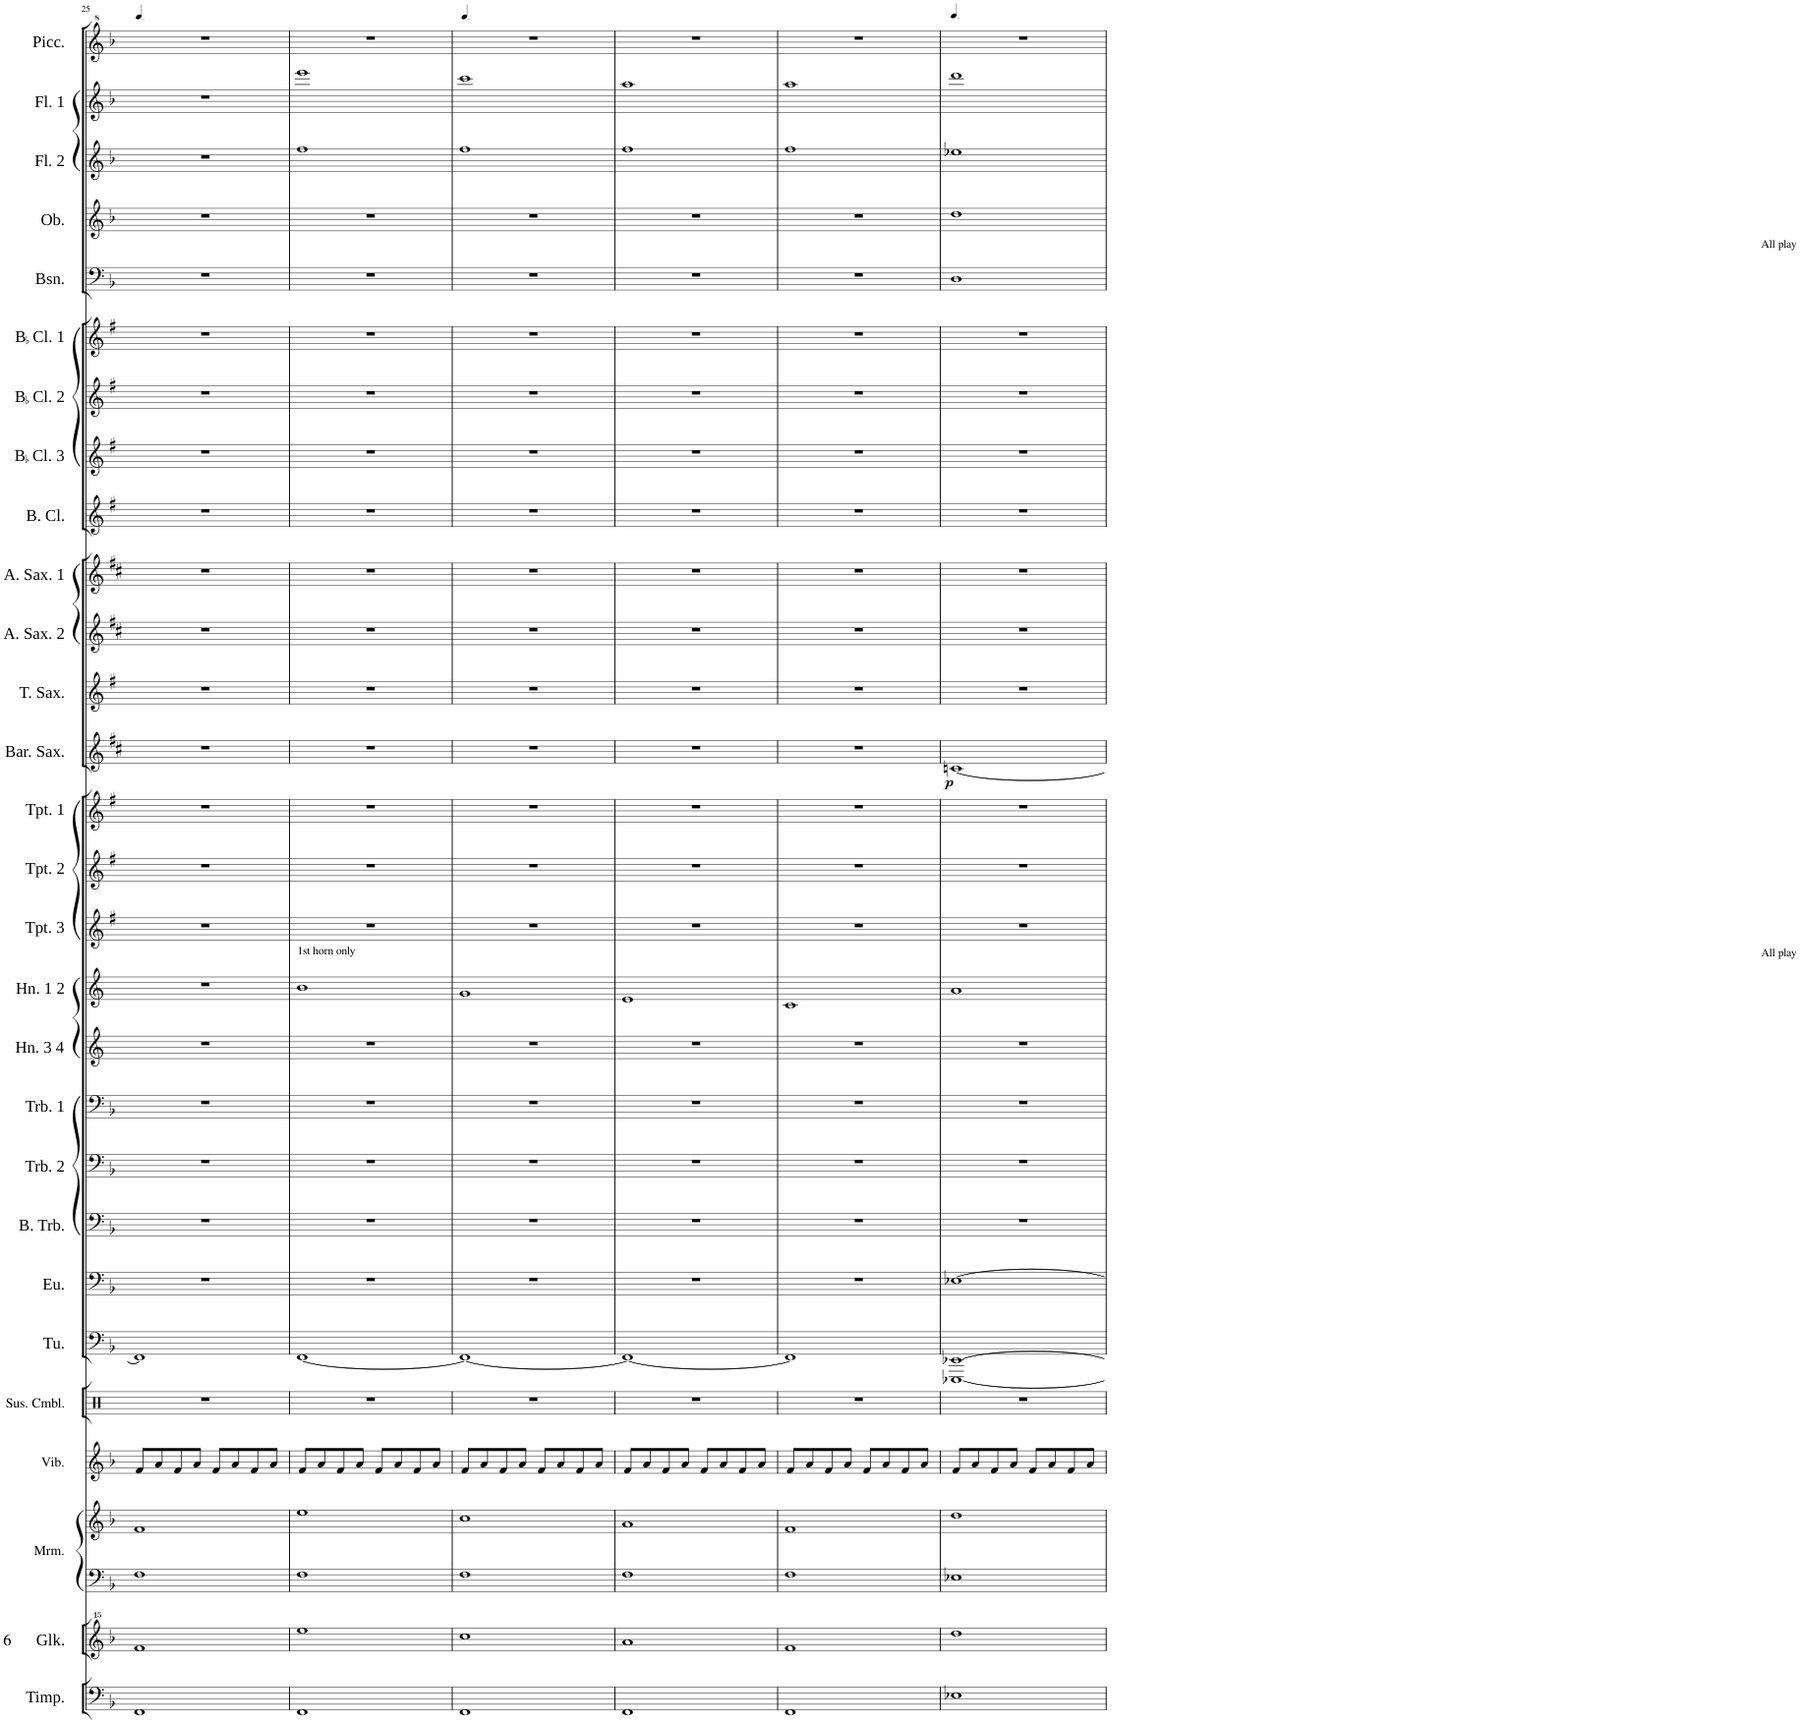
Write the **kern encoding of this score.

**kern	**kern	**kern	**kern	**kern	**kern	**kern	**kern	**kern	**kern	**kern	**kern	**kern	**kern	**kern	**kern	**kern	**dynam	**kern	**kern	**kern	**kern	**kern	**kern	**kern	**kern	**kern	**kern	**kern	**kern
*part28	*part27	*part26	*part26	*part25	*part24	*part23	*part22	*part21	*part20	*part19	*part18	*part17	*part16	*part15	*part14	*part13	*part13	*part12	*part11	*part10	*part9	*part8	*part7	*part6	*part5	*part4	*part3	*part2	*part1
*staff29	*staff28	*staff27	*staff26	*staff25	*staff24	*staff23	*staff22	*staff21	*staff20	*staff19	*staff18	*staff17	*staff16	*staff15	*staff14	*staff13	*staff13	*staff12	*staff11	*staff10	*staff9	*staff8	*staff7	*staff6	*staff5	*staff4	*staff3	*staff2	*staff1
*I"Timpani	*I"Glockenspiel	*I"Marimba	*	*I"Vibraphone	*I"Suspended Cymbal	*I"Tuba	*I"Euphonium	*I"Bass Trombone	*I"Trombone 2	*I"Trombone 1	*I"Horn 3 4	*I"Horn 1 2	*I"BaccidentalFlat Trumpet 3	*I"BaccidentalFlat Trumpet 2	*I"BaccidentalFlat Trumpet 1	*I"Baritone Saxophone	*	*I"Tenor Saxophone	*I"Alto Saxophone 2	*I"Alto Saxophone 1	*I"Bass Clarinet	*I"BaccidentalFlat Clarinet 3	*I"BaccidentalFlat Clarinet 2	*I"BaccidentalFlat Clarinet 1	*I"Bassoon	*I"Oboe	*I"Flute 2	*I"Flute 1	*I"Piccolo
*I'Timp.	*I'Glk.	*I'Mrm.	*	*I'Vib.	*I'Sus. Cmbl.	*I'Tu.	*I'Eu.	*I'B. Trb.	*I'Trb. 2	*I'Trb. 1	*I'Hn. 3 4	*I'Hn. 1 2	*I'Tpt. 3	*I'Tpt. 2	*I'Tpt. 1	*I'Bar. Sax.	*	*I'T. Sax.	*I'A. Sax. 2	*I'A. Sax. 1	*I'B. Cl.	*I'BaccidentalFlat Cl. 3	*I'BaccidentalFlat Cl. 2	*I'BaccidentalFlat Cl. 1	*I'Bsn.	*I'Ob.	*I'Fl. 2	*I'Fl. 1	*I'Picc.
!!LO:PB:g=z
*clefF4	*clefG^^2	*clefF4	*clefG2	*clefG2	*clefX	*clefF4	*clefF4	*clefF4	*clefF4	*clefF4	*clefG2	*clefG2	*clefG2	*clefG2	*clefG2	*clefG2	*	*clefG2	*clefG2	*clefG2	*clefG2	*clefG2	*clefG2	*clefG2	*clefF4	*clefG2	*clefG2	*clefG2	*clefG^2
*	*	*	*	*	*	*	*	*	*	*	*Trd4c7	*Trd4c7	*Trd1c2	*Trd1c2	*Trd1c2	*Trd12c21	*	*Trd8c14	*Trd5c9	*Trd5c9	*Trd8c14	*Trd1c2	*Trd1c2	*Trd1c2	*	*	*	*	*Trd-7c-12
*k[b-]	*k[b-]	*k[b-]	*k[b-]	*k[b-]	*k[]	*k[b-]	*k[b-]	*k[b-]	*k[b-]	*k[b-]	*k[]	*k[]	*k[f#]	*k[f#]	*k[f#]	*k[f#c#]	*	*k[f#]	*k[f#c#]	*k[f#c#]	*k[f#]	*k[f#]	*k[f#]	*k[f#]	*k[b-]	*k[b-]	*k[b-]	*k[b-]	*k[b-]
*M4/4	*M4/4	*M4/4	*M4/4	*M4/4	*M4/4	*M4/4	*M4/4	*M4/4	*M4/4	*M4/4	*M4/4	*M4/4	*M4/4	*M4/4	*M4/4	*M4/4	*	*M4/4	*M4/4	*M4/4	*M4/4	*M4/4	*M4/4	*M4/4	*M4/4	*M4/4	*M4/4	*M4/4	*M4/4
*MM90	*MM90	*MM90	*MM90	*MM90	*MM90	*MM90	*MM90	*MM90	*MM90	*MM90	*MM90	*MM90	*MM90	*MM90	*MM90	*MM90	*	*MM90	*MM90	*MM90	*MM90	*MM90	*MM90	*MM90	*MM90	*MM90	*MM90	*MM90	*MM90
=25	=25	=25	=25	=25	=25	=25	=25	=25	=25	=25	=25	=25	=25	=25	=25	=25	=25	=25	=25	=25	=25	=25	=25	=25	=25	=25	=25	=25	=25
1FF	1fff	1F	1f	8f/L	1r	1FF]	1r	1r	1r	1r	1r	1r	1r	1r	1r	1r	.	1r	1r	1r	1r	1r	1r	1r	1r	1r	1r	1r	1r
.	.	.	.	8a/	.	.	.	.	.	.	.	.	.	.	.	.	.	.	.	.	.	.	.	.	.	.	.	.	.
.	.	.	.	8f/	.	.	.	.	.	.	.	.	.	.	.	.	.	.	.	.	.	.	.	.	.	.	.	.	.
.	.	.	.	8a/J	.	.	.	.	.	.	.	.	.	.	.	.	.	.	.	.	.	.	.	.	.	.	.	.	.
.	.	.	.	8f/L	.	.	.	.	.	.	.	.	.	.	.	.	.	.	.	.	.	.	.	.	.	.	.	.	.
.	.	.	.	8a/	.	.	.	.	.	.	.	.	.	.	.	.	.	.	.	.	.	.	.	.	.	.	.	.	.
.	.	.	.	8f/	.	.	.	.	.	.	.	.	.	.	.	.	.	.	.	.	.	.	.	.	.	.	.	.	.
.	.	.	.	8a/J	.	.	.	.	.	.	.	.	.	.	.	.	.	.	.	.	.	.	.	.	.	.	.	.	.
=26	=26	=26	=26	=26	=26	=26	=26	=26	=26	=26	=26	=26	=26	=26	=26	=26	=26	=26	=26	=26	=26	=26	=26	=26	=26	=26	=26	=26	=26
!	!	!	!	!	!	!	!	!	!	!	!	!LO:TX:a:t=1st horn only	!	!	!	!	!	!	!	!	!	!	!	!	!	!	!	!	!
1FF	1eeee	1F	1ee	8f/L	1r	[1FF	1r	1r	1r	1r	1r	1b	1r	1r	1r	1r	.	1r	1r	1r	1r	1r	1r	1r	1r	1r	1ff	1eee	1r
.	.	.	.	8a/	.	.	.	.	.	.	.	.	.	.	.	.	.	.	.	.	.	.	.	.	.	.	.	.	.
.	.	.	.	8f/	.	.	.	.	.	.	.	.	.	.	.	.	.	.	.	.	.	.	.	.	.	.	.	.	.
.	.	.	.	8a/J	.	.	.	.	.	.	.	.	.	.	.	.	.	.	.	.	.	.	.	.	.	.	.	.	.
.	.	.	.	8f/L	.	.	.	.	.	.	.	.	.	.	.	.	.	.	.	.	.	.	.	.	.	.	.	.	.
.	.	.	.	8a/	.	.	.	.	.	.	.	.	.	.	.	.	.	.	.	.	.	.	.	.	.	.	.	.	.
.	.	.	.	8f/	.	.	.	.	.	.	.	.	.	.	.	.	.	.	.	.	.	.	.	.	.	.	.	.	.
.	.	.	.	8a/J	.	.	.	.	.	.	.	.	.	.	.	.	.	.	.	.	.	.	.	.	.	.	.	.	.
=27	=27	=27	=27	=27	=27	=27	=27	=27	=27	=27	=27	=27	=27	=27	=27	=27	=27	=27	=27	=27	=27	=27	=27	=27	=27	=27	=27	=27	=27
*	*	*	*	*	*	*	*	*	*	*	*	*	*	*	*	*	*	*	*	*	*	*	*	*	*	*	*	*	*MM100
1FF	1cccc	1F	1cc	8f/L	1r	1FF_	1r	1r	1r	1r	1r	1g	1r	1r	1r	1r	.	1r	1r	1r	1r	1r	1r	1r	1r	1r	1ff	1ccc	1r
.	.	.	.	8a/	.	.	.	.	.	.	.	.	.	.	.	.	.	.	.	.	.	.	.	.	.	.	.	.	.
.	.	.	.	8f/	.	.	.	.	.	.	.	.	.	.	.	.	.	.	.	.	.	.	.	.	.	.	.	.	.
.	.	.	.	8a/J	.	.	.	.	.	.	.	.	.	.	.	.	.	.	.	.	.	.	.	.	.	.	.	.	.
.	.	.	.	8f/L	.	.	.	.	.	.	.	.	.	.	.	.	.	.	.	.	.	.	.	.	.	.	.	.	.
.	.	.	.	8a/	.	.	.	.	.	.	.	.	.	.	.	.	.	.	.	.	.	.	.	.	.	.	.	.	.
.	.	.	.	8f/	.	.	.	.	.	.	.	.	.	.	.	.	.	.	.	.	.	.	.	.	.	.	.	.	.
.	.	.	.	8a/J	.	.	.	.	.	.	.	.	.	.	.	.	.	.	.	.	.	.	.	.	.	.	.	.	.
=28	=28	=28	=28	=28	=28	=28	=28	=28	=28	=28	=28	=28	=28	=28	=28	=28	=28	=28	=28	=28	=28	=28	=28	=28	=28	=28	=28	=28	=28
1FF	1aaa	1F	1a	8f/L	1r	1FF_	1r	1r	1r	1r	1r	1e	1r	1r	1r	1r	.	1r	1r	1r	1r	1r	1r	1r	1r	1r	1ff	1aa	1r
.	.	.	.	8a/	.	.	.	.	.	.	.	.	.	.	.	.	.	.	.	.	.	.	.	.	.	.	.	.	.
.	.	.	.	8f/	.	.	.	.	.	.	.	.	.	.	.	.	.	.	.	.	.	.	.	.	.	.	.	.	.
.	.	.	.	8a/J	.	.	.	.	.	.	.	.	.	.	.	.	.	.	.	.	.	.	.	.	.	.	.	.	.
.	.	.	.	8f/L	.	.	.	.	.	.	.	.	.	.	.	.	.	.	.	.	.	.	.	.	.	.	.	.	.
.	.	.	.	8a/	.	.	.	.	.	.	.	.	.	.	.	.	.	.	.	.	.	.	.	.	.	.	.	.	.
.	.	.	.	8f/	.	.	.	.	.	.	.	.	.	.	.	.	.	.	.	.	.	.	.	.	.	.	.	.	.
.	.	.	.	8a/J	.	.	.	.	.	.	.	.	.	.	.	.	.	.	.	.	.	.	.	.	.	.	.	.	.
=29	=29	=29	=29	=29	=29	=29	=29	=29	=29	=29	=29	=29	=29	=29	=29	=29	=29	=29	=29	=29	=29	=29	=29	=29	=29	=29	=29	=29	=29
1FF	1fff	1F	1f	8f/L	1r	1FF]	1r	1r	1r	1r	1r	1c	1r	1r	1r	1r	.	1r	1r	1r	1r	1r	1r	1r	1r	1r	1ff	1aa	1r
.	.	.	.	8a/	.	.	.	.	.	.	.	.	.	.	.	.	.	.	.	.	.	.	.	.	.	.	.	.	.
.	.	.	.	8f/	.	.	.	.	.	.	.	.	.	.	.	.	.	.	.	.	.	.	.	.	.	.	.	.	.
.	.	.	.	8a/J	.	.	.	.	.	.	.	.	.	.	.	.	.	.	.	.	.	.	.	.	.	.	.	.	.
.	.	.	.	8f/L	.	.	.	.	.	.	.	.	.	.	.	.	.	.	.	.	.	.	.	.	.	.	.	.	.
.	.	.	.	8a/	.	.	.	.	.	.	.	.	.	.	.	.	.	.	.	.	.	.	.	.	.	.	.	.	.
.	.	.	.	8f/	.	.	.	.	.	.	.	.	.	.	.	.	.	.	.	.	.	.	.	.	.	.	.	.	.
.	.	.	.	8a/J	.	.	.	.	.	.	.	.	.	.	.	.	.	.	.	.	.	.	.	.	.	.	.	.	.
=30	=30	=30	=30	=30	=30	=30	=30	=30	=30	=30	=30	=30	=30	=30	=30	=30	=30	=30	=30	=30	=30	=30	=30	=30	=30	=30	=30	=30	=30
*	*	*	*	*	*	*	*	*	*	*	*	*	*	*	*	*	*	*	*	*	*	*	*	*	*	*	*	*	*MM110
!	!	!	!	!	!	!	!	!	!	!	!	!	!	!	!	!	!	!	!	!	!	!	!	!	!LO:TX:a:t=All play	!	!	!	!
!	!	!	!	!	!	!	!	!	!	!	!	!LO:TX:a:t=All play	!	!	!	!	!	!	!	!	!	!	!	!	!	!	!	!	!
!	!	!	!	!	!	!	!	!	!	!	!	!	!	!	!	!	!LO:DY:b	!	!	!	!	!	!	!	!	!	!	!	!
1E-X	1dddd	1E-X	1dd	8f/L	1r	[1EEE-X [1EE-X	[1E-X	1r	1r	1r	1r	1a	1r	1r	1r	[1cn	p	1r	1r	1r	1r	1r	1r	1r	1D	1dd	1ee-X	1ddd	1r
.	.	.	.	8a/	.	.	.	.	.	.	.	.	.	.	.	.	.	.	.	.	.	.	.	.	.	.	.	.	.
.	.	.	.	8f/	.	.	.	.	.	.	.	.	.	.	.	.	.	.	.	.	.	.	.	.	.	.	.	.	.
.	.	.	.	8a/J	.	.	.	.	.	.	.	.	.	.	.	.	.	.	.	.	.	.	.	.	.	.	.	.	.
.	.	.	.	8f/L	.	.	.	.	.	.	.	.	.	.	.	.	.	.	.	.	.	.	.	.	.	.	.	.	.
.	.	.	.	8a/	.	.	.	.	.	.	.	.	.	.	.	.	.	.	.	.	.	.	.	.	.	.	.	.	.
.	.	.	.	8f/	.	.	.	.	.	.	.	.	.	.	.	.	.	.	.	.	.	.	.	.	.	.	.	.	.
.	.	.	.	8a/J	.	.	.	.	.	.	.	.	.	.	.	.	.	.	.	.	.	.	.	.	.	.	.	.	.
=	=	=	=	=	=	=	=	=	=	=	=	=	=	=	=	=	=	=	=	=	=	=	=	=	=	=	=	=	=
*-	*-	*-	*-	*-	*-	*-	*-	*-	*-	*-	*-	*-	*-	*-	*-	*-	*-	*-	*-	*-	*-	*-	*-	*-	*-	*-	*-	*-	*-
